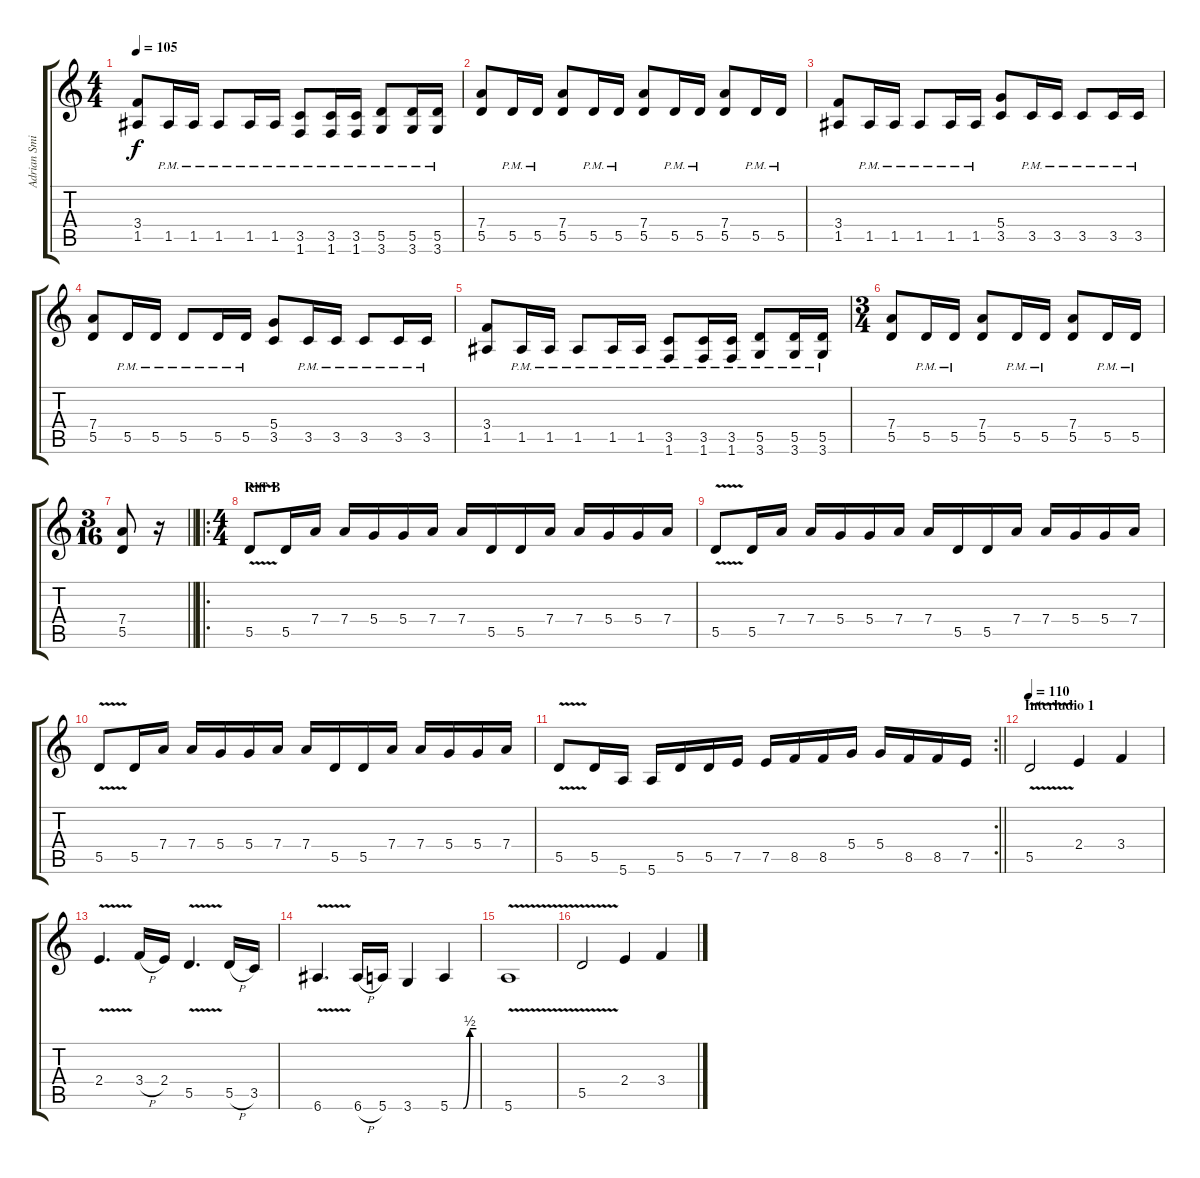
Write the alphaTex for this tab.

\track ("Adrian Smith" "Adrian Smi") {instrument distortionguitar}
\staff {score tabs}
\tuning (E4 B3 G3 D3 A2 E2) {hide}
\ts (4 4)
\tempo 105
\clef g2
\ks c
(3.4 1.5).8{dy f} 1.5{pm}.16 1.5{pm}.16 1.5{pm}.8 1.5{pm}.16 1.5{pm}.16 (3.5{pm} 1.6{pm}).8 (3.5{pm} 1.6{pm}).16 (3.5{pm} 1.6{pm}).16 (5.5{pm} 3.6{pm}).8 (5.5{pm} 3.6{pm}).16 (5.5{pm} 3.6{pm}).16 |
(7.4 5.5).8 5.5{pm}.16 5.5{pm}.16 (7.4 5.5).8 5.5{pm}.16 5.5{pm}.16 (7.4 5.5).8 5.5{pm}.16 5.5{pm}.16 (7.4 5.5).8 5.5{pm}.16 5.5{pm}.16 |
(3.4 1.5).8 1.5{pm}.16 1.5{pm}.16 1.5{pm}.8 1.5{pm}.16 1.5{pm}.16 (5.4 3.5).8 3.5{pm}.16 3.5{pm}.16 3.5{pm}.8 3.5{pm}.16 3.5{pm}.16 |
(7.4 5.5).8 5.5{pm}.16 5.5{pm}.16 5.5{pm}.8 5.5{pm}.16 5.5{pm}.16 (5.4 3.5).8 3.5{pm}.16 3.5{pm}.16 3.5{pm}.8 3.5{pm}.16 3.5{pm}.16 |
(3.4 1.5).8 1.5{pm}.16 1.5{pm}.16 1.5{pm}.8 1.5{pm}.16 1.5{pm}.16 (3.5{pm} 1.6{pm}).8 (3.5{pm} 1.6{pm}).16 (3.5{pm} 1.6{pm}).16 (5.5{pm} 3.6{pm}).8 (5.5{pm} 3.6{pm}).16 (5.5{pm} 3.6{pm}).16 |
\ts (3 4)
(7.4 5.5).8 5.5{pm}.16 5.5{pm}.16 (7.4 5.5).8 5.5{pm}.16 5.5{pm}.16 (7.4 5.5).8 5.5{pm}.16 5.5{pm}.16 |
\ts (3 16)
\barLineRight lightlight
(7.4 5.5).8 r.16 |
\ro
\ts (4 4)
\section ("" "Riff B")
5.5{v}.8 5.5.16 7.4.16 7.4.16 5.4.16 5.4.16 7.4.16 7.4.16 5.5.16 5.5.16 7.4.16 7.4.16 5.4.16 5.4.16 7.4.16 |
5.5{v}.8 5.5.16 7.4.16 7.4.16 5.4.16 5.4.16 7.4.16 7.4.16 5.5.16 5.5.16 7.4.16 7.4.16 5.4.16 5.4.16 7.4.16 |
5.5{v}.8 5.5.16 7.4.16 7.4.16 5.4.16 5.4.16 7.4.16 7.4.16 5.5.16 5.5.16 7.4.16 7.4.16 5.4.16 5.4.16 7.4.16 |
\rc 2
\barLineRight lightlight
5.5{v}.8 5.5.16 5.6.16 5.6.16 5.5.16 5.5.16 7.5.16 7.5.16 8.5.16 8.5.16 5.4.16 5.4.16 8.5.16 8.5.16 7.5.16 |
\section ("" "Interludio 1")
\tempo 110
5.5{v}.2{volume 14} 2.4.4 3.4.4 |
2.4{v}.4{d} 3.4{h}.16 2.4.16 5.5{v}.4{d} 5.5{h}.16 3.5.16 |
6.6{v}.4{d} 6.6{h}.16 5.6.16 3.6.4 5.6{be (custom 0 0 30 0 45 2 60 2)}.4 |
5.6{v}.1 |
5.5{v}.2 2.4.4 3.4.4
